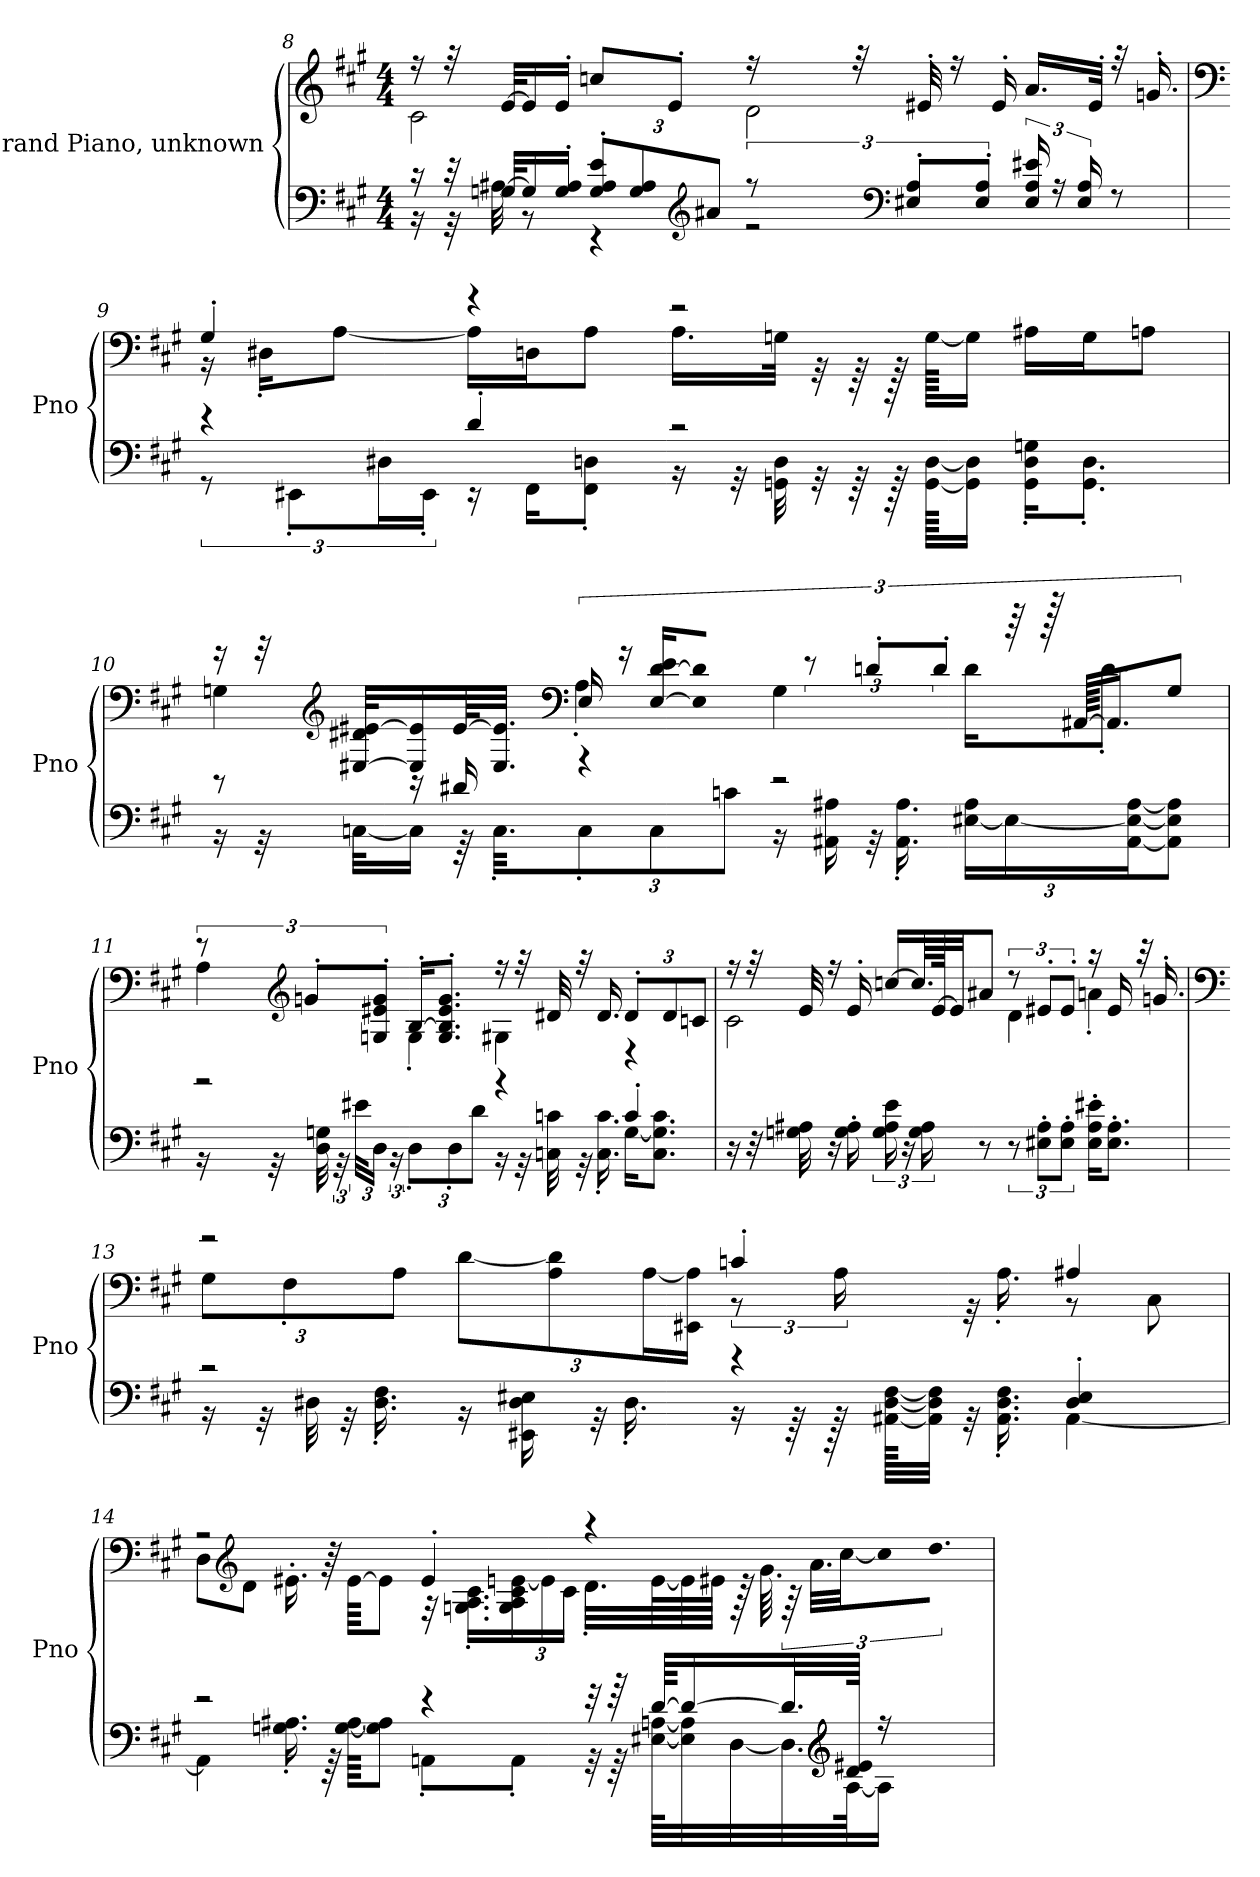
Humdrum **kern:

**kern	**kern
*part1	*part1
*staff2	*staff1
*I"Grand Piano, unknown	*
*I'Pno	*
!!LO:LB:g=z
*clefF4	*clefG2
*k[f#c#g#]	*k[f#c#g#]
*M4/4	*M4/4
=8	=8
*^	*^
16r	16r	16r	2c#\
32r	32r	32r	.
[32Gn/KLL	32A#X\	[32e/KLL	.
16G/]	8r	16e/]	.
16G/' 16A#/'JJ	.	16e'/JJ	.
*Xbrackettup	*	*	*
12G/' 12A#/' 12e/'L	4r	8ccn/L	.
12G/ 12A#/	.	.	.
.	.	8e'/J	.
*clefG2	*	*	*
12a#X/J	.	.	.
*brackettup	*	*	*
12r	2r	16r	2d\
.	.	32r	.
*clefF4	*	*	*
12E#X/' 12A#/'L	.	.	.
.	.	32e#X'/	.
.	.	16r	.
12E#/' 12A#/'J	.	.	.
.	.	16e#'/	.
24E#/ 24A#/ 24e#X/	.	16.a/LL	.
24r	.	.	.
24E#/ 24A#/	.	.	.
.	.	32e#'/JJk	.
8r	.	32r	.
.	.	16.gn'/	.
!!LO:LB:g=z	!!
=9	=9	=9	=9
*	*	*clefF4	*
4r	12r	4G#'/	16r
.	.	.	16D#X'\KL
.	12EE#X'\L	.	.
.	.	.	[8A\J
.	24D#X\L	.	.
.	24EE#'\JJ	.	.
4d'/	16r	4r	16A\LL]
.	16FF#\KL	.	16Dn\J
.	8FF#\' 8Dn\'J	.	8A\J
2r	16r	2r	16.A\LL
.	32r	.	.
.	32GGn\ 32D\	.	32Gn\JJk
.	32r	.	32r
.	64r	.	64r
.	128r	.	128r
.	[128GG\ [128D\KKKLL	.	[128G\KKKLL
.	16GG\] 16D\]JJ	.	16G\JJ]
.	16GG\' 16D\' 16Gn\'KL	.	16A#X\LL
.	8.GG\' 8.D\'J	.	16G\J
.	.	.	8An\J
!!LO:LB:g=z	!!
=10	=10	=10	=10
8r	16r	16r	4Gn\
.	32r	32r	.
*	*	*clefG2	*
.	[32Cn\KLL	[32E#X/ 32d#X/ [32e#X/KLL	.
16r	16C\JJ]	16E#/] 16e#/]	.
16d#X/	64r	[64e#/KL	.
.	32.C'\KKL	32.E#/ 32.e#/]JJJ	.
*	*	*clefF4	*
*	*Xbrackettup	*	*
4r	12C'\	24E#/	4A'\
.	.	24r	.
.	12C\	[24E#/ [24d#/ 24e#/KL	.
.	.	8E#/] 8d#/]J	.
.	12cn\J	.	.
2r	16r	12r	4G\
.	16AA#X\ 16A#X\	.	.
.	.	12dn'/L	.
.	32r	.	.
.	16.AA#\' 16.A#\'	.	.
.	.	12d'/J	.
.	[24E#X\ 24A#\LL	64r	16d\KL
.	.	128r	.
.	.	[128AA#X/KKKLL	.
.	.	16.AA#/J]	.
.	24E#\_	.	.
.	.	.	8.d'\J
.	[24AA#\ 24E#\_ [24A#\J	.	.
.	8AA#\] 8E#\] 8A#\]J	8G/J	.
!!LO:LB:g=z	!!
=11	=11	=11	=11
2r	16r	12r	4A\
.	32r	.	.
*	*	*clefG2	*
.	.	12gn'/L	.
.	32D\ 32Gn\	.	.
*	*brackettup	*	*
.	48r	.	.
.	48e#X\KLL	.	.
.	24D\JJ	12Gn/' 12e#X/' 12g/'J	.
.	24r	.	.
*	*Xbrackettup	*	*
.	12D'\L	[16B'/KL	4G'\
.	.	8.G/' 8.B/]' 8.e#/' 8.g/'J	.
.	12D'\	.	.
.	12d\J	.	.
4r	16r	16r	4G#X\
.	32r	32r	.
.	32Cn\ 32cn\	32d#X/	.
.	32r	32r	.
.	16.C\' 16.c\'	16.d#/	.
*	*	*Xbrackettup	*
4c'/	[16G\KL	12d#'/L	4r
.	8.C\ 8.G\] 8.c\J	.	.
.	.	12d#/	.
.	.	12cn/J	.
*v	*v	*	*
!!LO:PB:g=z	!!
=12	=12	=12
16r	16r	2c#\
32r	32r	.
32Gn\ 32A#X\	32e/	.
16r	16r	.
16G\' 16A#\'	16e'/	.
*brackettup	*	*
24G\ 24A#\ 24e\	[16ccn/LL	.
24r	.	.
.	64.cc/LL]	.
24G\ 24A#\	.	.
.	[128e/JK	.
.	32e/JJ]	.
8r	8a#X/J	.
*	*brackettup	*
12r	12r	4d\
12E#X\' 12A#\'L	12e#X'/L	.
12E#\' 12A#\'J	12e#'/J	.
16E#\' 16A#\' 16e#X\'KL	16r	4an'\
8.E#\' 8.A#\'J	16e#/	.
.	32r	.
.	16.gn'/	.
!!LO:LB:g=z	!!
=13	=13	=13
*	*clefF4	*
*^	*	*
*	*	*	*Xbrackettup
2r	16r	2r	12G#\L
.	32r	.	.
.	.	.	12F#'\
.	32D#X\	.	.
.	32r	.	.
.	16.D#\' 16.F#\'	.	.
.	.	.	12A\J
.	16r	.	[12d\L
.	16EE#X\ 16D#\ 16E#X\	.	.
.	.	.	12A\ 12d\]
.	32r	.	.
.	16.D#'\	.	.
.	.	.	[24A\L
.	.	.	24EE#X\ 24A\]JJ
*	*	*	*brackettup
4r	16r	4cn'/	12r
.	64r	.	.
.	128r	.	.
.	.	.	24A\
.	[128AA#X\ [128D#\ [128F#\KKLLL	.	.
.	32AA#\] 32D#\] 32F#\]JJJ	.	.
.	32r	.	32r
.	16.AA#\' 16.D#\' 16.F#\'	.	16.A'\
4D#/' 4E#/'	[4AA#\	4A#X/	8r
.	.	.	8C#\
!!LO:LB:g=z	!!
=14	=14	=14	=14
2r	4AA#\]	2r	8D\L
*	*	*clefG2	*
.	.	.	8d\J
.	16.Gn\' 16.A#X\'	.	16.e#X'\
.	64r	.	64r
.	[64G\ [64A#\KKKL	.	[64e#\KKKL
.	8G\] 8A#\]J	.	8e#\J]
4r	8AAn'\L	4e#'/	32r
.	.	.	16.Gn\' 16.A\' 16.c#\'LL
*	*	*	*Xbrackettup
.	8AA'\J	.	24G\ 24A\ 24c#\ [24en\
.	.	.	24e\]
.	.	.	24c#\JJ
32r	32r	4r	32.d'\LLL
64r	64r	.	.
[64d/KKLL	[64E#X\ [64An\KLLL	.	[64e\L
16d/_	32E#\] 32A\]	.	64e\]
.	.	.	64e#X\JJJJ
.	[32D\	.	128r
.	.	.	64.g#\
*	*	*	*brackettup
32.d/L]	32.D\]	.	96r
.	.	.	48.a\LLL
.	.	.	[48cc#\
*clefG2	*	*	*
64d/ 64e#X/JJJk	[64A\JK	.	.
16r	16A\JJ]	.	64cc#\K]
.	.	.	32.dd\JJJ
*v	*v	*	*
*	*v	*v
=	=
*-	*-
